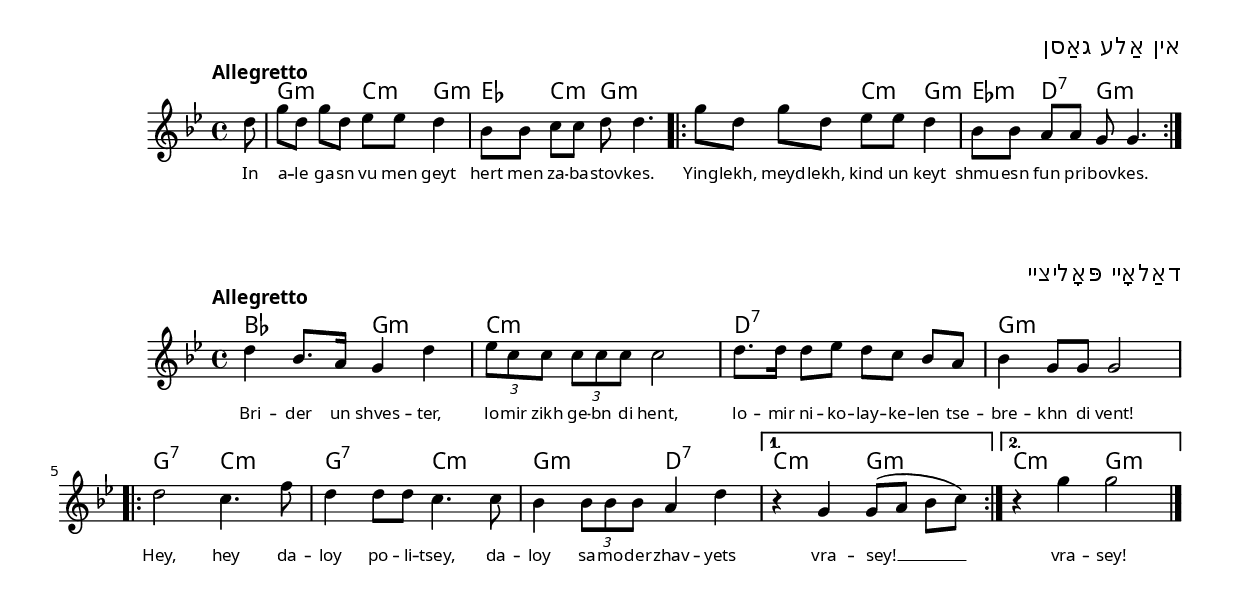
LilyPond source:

\version "2.18.2"
\language "english"
\include "../../templates/preamble.ly"

mel-a = \relative d'' {
  \partial 8 { d8 }
  g d g d ef ef d4 |
  bf8 bf c c d d4.
  \repeat volta 2 {
    g8 d g d ef ef d4 |
    bf8 bf a a g g4.
  }
}
mel-b = \relative d'' {
  d4 bf8. a16 g4 d' |
  \tuplet 3/2 { ef8 c c } \tuplet 3/2 { c c c } c2 |
  d8. d16 d8 ef d c bf a |
  bf4 g8 g g2 |
  \repeat volta 2 {
    d'2 c4. f8 |
    d4 d8 d c4. c8 |
    bf4 \tuplet 3/2 { bf8 bf bf } a4 d |
    }
  \alternative {
    { r g, g8( a bf c) | }
    { r4 g'4 g2 | }
  }  
}
      
acc-a = \chordmode {
  \partial 8 { s8 }
  g2:m c4:m g:m |
  ef: c:m g2:m |
  g:m c4:m g:m |
  ef:m d:7 g2:m |
}
acc-b = \chordmode {
  bf: g:m |
  c1:m |
  d:7 |
  g:m |
  g2:7 c:m |
  g:7 c:m |
  g:m d:7 |
  c:m g:m |
  \once \set chordChanges = ##f c:m g:m |
}

\score {
  \header { piece = "אין אַלע גאַסן" }
  <<
    \new ChordNames {
        \acc-a

        }
    \new Staff {
      \clef treble
      \key g \minor
      \time 4/4
      \tempo Allegretto
      \new Voice = "melody" {
        \mel-a 

        }
      }
    \new Lyrics \lyricsto "melody" {
      In a -- le ga -- sn vu men geyt
      hert men za -- ba -- stov -- kes.
      Ying -- lekh, meyd -- lekh, kind un keyt
      shmu -- esn fun pri -- bov -- kes.

    }
  >>
}
\score {
  \header { piece = "דאַלאָיי פּאָליציי" }
  <<
    \new ChordNames {
      \acc-b
    }
    \new Staff {
      \clef treble
      \key g \minor
      \time 4/4
      \tempo Allegretto
      \new Voice = "melody" {
        \mel-b
        \bar "|."
      }
    }
    \new Lyrics \lyricsto "melody" {
      Bri -- der un shves -- ter,
      lo -- mir zikh ge -- bn di hent,
      lo -- mir ni -- ko -- lay -- ke -- len tse -- bre -- khn di vent!
      Hey, hey da -- loy po -- li -- tsey,
      da -- loy sa -- mo -- der -- zhav -- yets 
      vra -- sey! __ 
      vra -- sey!
    }
  >>
}
